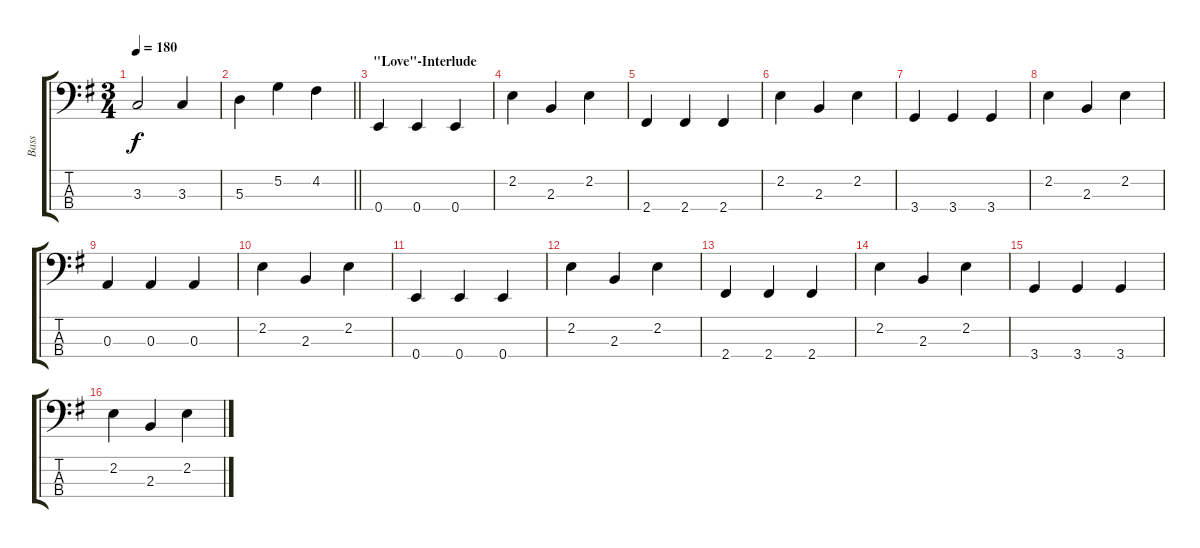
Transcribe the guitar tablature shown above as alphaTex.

\track ("Bass" "Bass") {instrument acousticbass bank 32}
\staff {score tabs}
\tuning (G2 D2 A1 E1) {hide}
\ts (3 4)
\tempo 180
\clef f4
\ks eminor
3.3.2{dy f} 3.3.4 |
\barLineRight lightlight
5.3.4 5.2.4 4.2.4 |
\section ("" "\"Love\"-Interlude")
0.4.4 0.4.4 0.4.4 |
2.2.4 2.3.4 2.2.4 |
2.4.4 2.4.4 2.4.4 |
2.2.4 2.3.4 2.2.4 |
3.4.4 3.4.4 3.4.4 |
2.2.4 2.3.4 2.2.4 |
0.3.4 0.3.4 0.3.4 |
2.2.4 2.3.4 2.2.4 |
0.4.4 0.4.4 0.4.4 |
2.2.4 2.3.4 2.2.4 |
2.4.4 2.4.4 2.4.4 |
2.2.4 2.3.4 2.2.4 |
3.4.4 3.4.4 3.4.4 |
2.2.4 2.3.4 2.2.4
